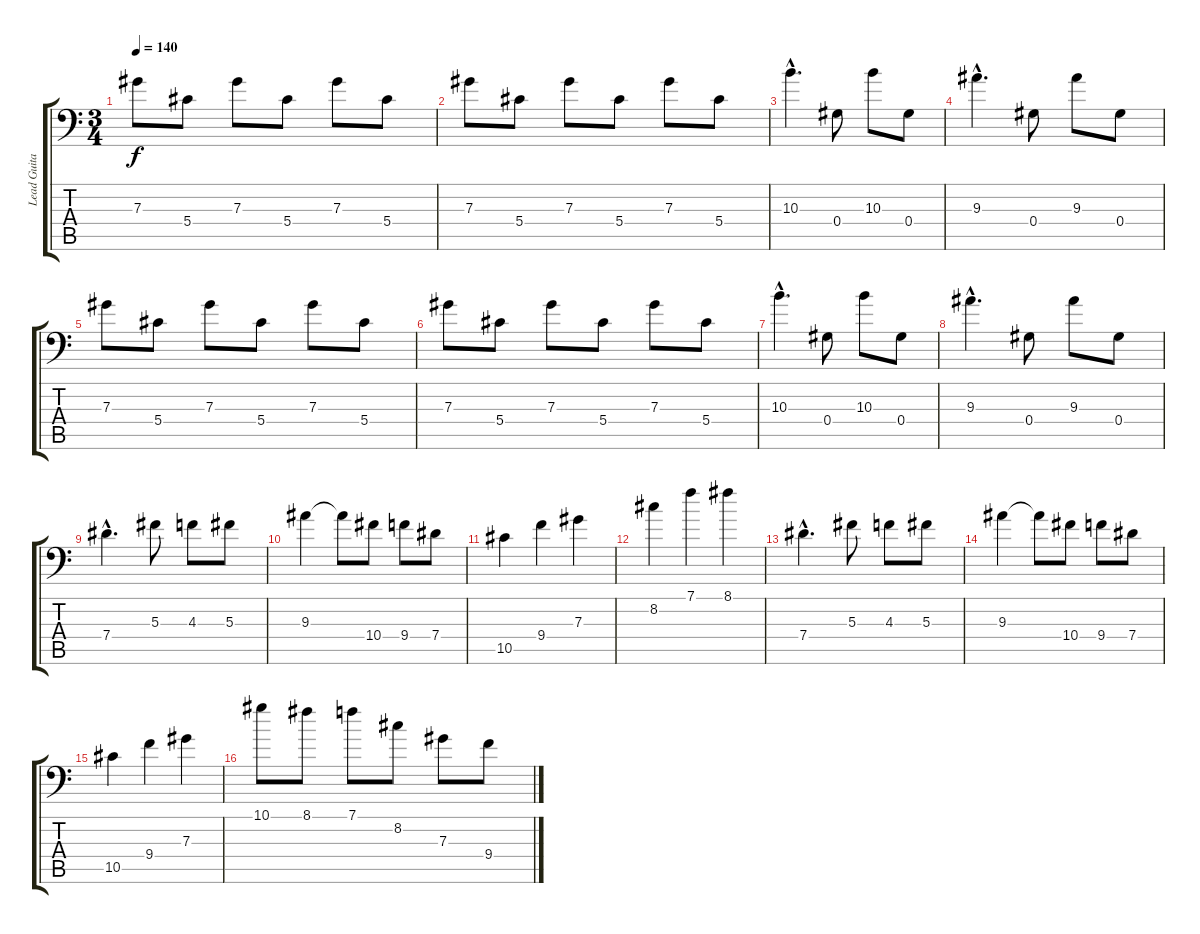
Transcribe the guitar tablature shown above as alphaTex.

\track ("Lead Guitar I" "Lead Guita") {instrument distortionguitar}
\staff {score tabs}
\tuning (Bb3 F3 Db3 Ab2 Eb2 Bb1) {hide}
\ts (3 4)
\tempo 140
\clef f4
\ks c
7.3.8{dy f} 5.4.8 7.3.8 5.4.8 7.3.8 5.4.8 |
7.3.8 5.4.8 7.3.8 5.4.8 7.3.8 5.4.8 |
10.3{hac}.4{d} 0.4.8 10.3.8 0.4.8 |
9.3{hac}.4{d} 0.4.8 9.3.8 0.4.8 |
7.3.8 5.4.8 7.3.8 5.4.8 7.3.8 5.4.8 |
7.3.8 5.4.8 7.3.8 5.4.8 7.3.8 5.4.8 |
10.3{hac}.4{d} 0.4.8 10.3.8 0.4.8 |
9.3{hac}.4{d} 0.4.8 9.3.8 0.4.8 |
7.4{hac}.4{d} 5.3.8 4.3.8 5.3.8 |
9.3.4 9.3{t}.8 10.4.8 9.4.8 7.4.8 |
10.5.4 9.4.4 7.3.4 |
8.2.4 7.1.4 8.1.4 |
7.4{hac}.4{d} 5.3.8 4.3.8 5.3.8 |
9.3.4 9.3{t}.8 10.4.8 9.4.8 7.4.8 |
10.5.4 9.4.4 7.3.4 |
10.1.8 8.1.8 7.1.8 8.2.8 7.3.8 9.4.8
